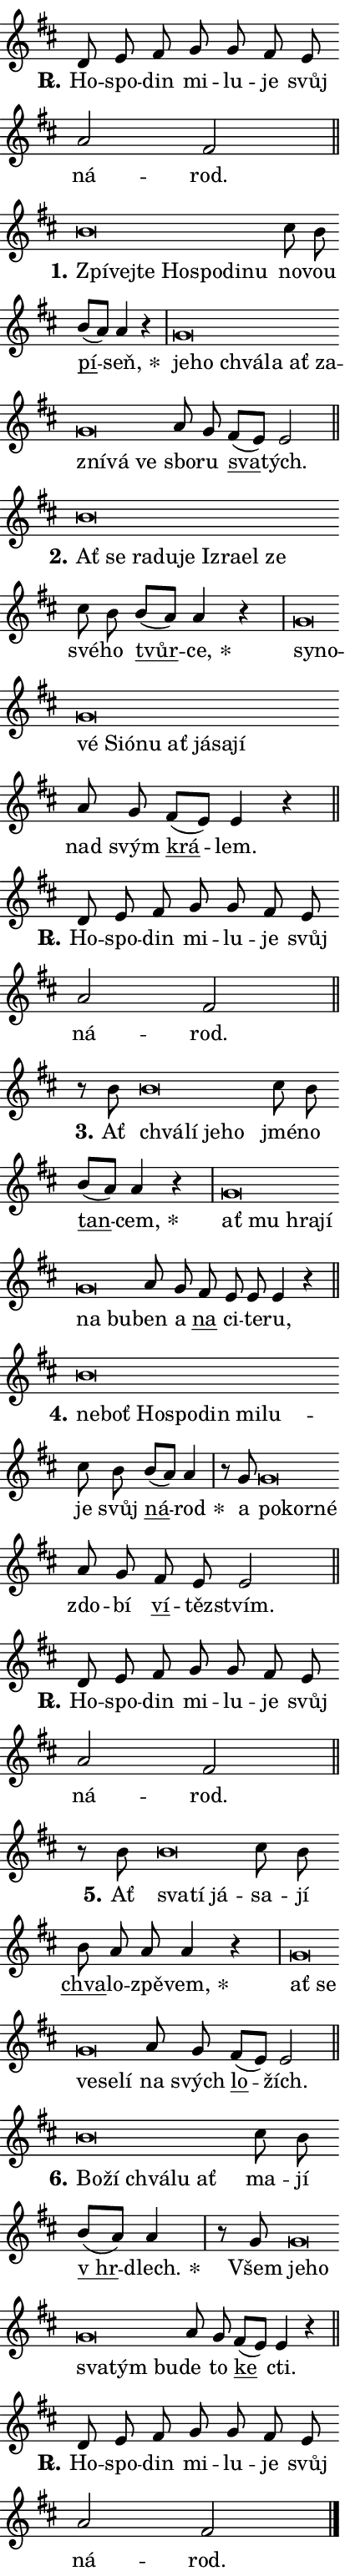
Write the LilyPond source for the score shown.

\version "2.24.0"
\header { tagline = "" }
\paper {
  indent = 0\cm
  top-margin = 0\cm
  right-margin = 0.13\cm % to fit lyric hyphens
  bottom-margin = 0\cm
  left-margin = 0\cm
  paper-width = 7\cm
  page-breaking = #ly:one-page-breaking
  system-system-spacing.basic-distance = #11
  score-system-spacing.basic-distance = #11
  ragged-last = ##f
}


%% Author: Thomas Morley
%% https://lists.gnu.org/archive/html/lilypond-user/2020-05/msg00002.html
#(define (line-position grob)
"Returns position of @var[grob} in current system:
   @code{'start}, if at first time-step
   @code{'end}, if at last time-step
   @code{'middle} otherwise
"
  (let* ((col (ly:item-get-column grob))
         (ln (ly:grob-object col 'left-neighbor))
         (rn (ly:grob-object col 'right-neighbor))
         (col-to-check-left (if (ly:grob? ln) ln col))
         (col-to-check-right (if (ly:grob? rn) rn col))
         (break-dir-left
           (and
             (ly:grob-property col-to-check-left 'non-musical #f)
             (ly:item-break-dir col-to-check-left)))
         (break-dir-right
           (and
             (ly:grob-property col-to-check-right 'non-musical #f)
             (ly:item-break-dir col-to-check-right))))
        (cond ((eqv? 1 break-dir-left) 'start)
              ((eqv? -1 break-dir-right) 'end)
              (else 'middle))))

#(define (tranparent-at-line-position vctor)
  (lambda (grob)
  "Relying on @code{line-position} select the relevant enry from @var{vctor}.
Used to determine transparency,"
    (case (line-position grob)
      ((end) (not (vector-ref vctor 0)))
      ((middle) (not (vector-ref vctor 1)))
      ((start) (not (vector-ref vctor 2))))))

noteHeadBreakVisibility =
#(define-music-function (break-visibility)(vector?)
"Makes @code{NoteHead}s transparent relying on @var{break-visibility}"
#{
  \override NoteHead.transparent =
    #(tranparent-at-line-position break-visibility)
#})

#(define delete-ledgers-for-transparent-note-heads
  (lambda (grob)
    "Reads whether a @code{NoteHead} is transparent.
If so this @code{NoteHead} is removed from @code{'note-heads} from
@var{grob}, which is supposed to be @code{LedgerLineSpanner}.
As a result ledgers are not printed for this @code{NoteHead}"
    (let* ((nhds-array (ly:grob-object grob 'note-heads))
           (nhds-list
             (if (ly:grob-array? nhds-array)
                 (ly:grob-array->list nhds-array)
                 '()))
           ;; Relies on the transparent-property being done before
           ;; Staff.LedgerLineSpanner.after-line-breaking is executed.
           ;; This is fragile ...
           (to-keep
             (remove
               (lambda (nhd)
                 (ly:grob-property nhd 'transparent #f))
               nhds-list)))
      ;; TODO find a better method to iterate over grob-arrays, similiar
      ;; to filter/remove etc for lists
      ;; For now rebuilt from scratch
      (set! (ly:grob-object grob 'note-heads)  '())
      (for-each
        (lambda (nhd)
          (ly:pointer-group-interface::add-grob grob 'note-heads nhd))
        to-keep))))

squashNotes = {
  \override NoteHead.X-extent = #'(-0.2 . 0.2)
  \override NoteHead.Y-extent = #'(-0.75 . 0)
  \override NoteHead.stencil =
    #(lambda (grob)
       (let ((pos (ly:grob-property grob 'staff-position)))
         (begin
           (if (< pos -7) (display "ERROR: Lower brevis then expected\n") (display "OK: Expected brevis position\n"))
           (if (<= pos -6) ly:text-interface::print ly:note-head::print))))
}
unSquashNotes = {
  \revert NoteHead.X-extent
  \revert NoteHead.Y-extent
  \revert NoteHead.stencil
}

hideNotes = \noteHeadBreakVisibility #begin-of-line-visible
unHideNotes = \noteHeadBreakVisibility #all-visible

% work-around for resetting accidentals
% https://lilypond.org/doc/v2.23/Documentation/notation/displaying-rhythms#unmetered-music
cadenzaMeasure = {
  \cadenzaOff
  \partial 1024 s1024
  \cadenzaOn
}

#(define-markup-command (accent layout props text) (markup?)
  "Underline accented syllable"
  (interpret-markup layout props
    #{\markup \override #'(offset . 4.3) \underline { #text }#}))

responsum = \markup \concat {
  "R" \hspace #-1.05 \path #0.1 #'((moveto 0 0.07) (lineto 0.9 0.8)) \hspace #0.05 "."
}

spaceSize = #0.6828661417322834 % exact space size for TeX Gyre Schola

\layout {
  \context {
    \Staff
    \remove "Time_signature_engraver"
    \override LedgerLineSpanner.after-line-breaking = #delete-ledgers-for-transparent-note-heads
  }
  \context {
    \Lyrics {
      \override LyricSpace.minimum-distance = \spaceSize
      \override LyricText.font-name = #"TeX Gyre Schola"
      \override LyricText.font-size = 1
      \override StanzaNumber.font-name = #"TeX Gyre Schola Bold"
      \override StanzaNumber.font-size = 1
    }
  }
  \context {
    \Score 
    \override NoteHead.text =
      #(lambda (grob) 
        (let ((pos (ly:grob-property grob 'staff-position)))
          #{\markup {
            \combine
              \halign #-0.55 \raise #(if (= pos -6) 0 0.5) \override #'(thickness . 2) \draw-line #'(3.2 . 0)
              \musicglyph "noteheads.sM1"
          }#}))
  }
}

% magnetic-lyrics.ily
%
%   written by
%     Jean Abou Samra <jean@abou-samra.fr>
%     Werner Lemberg <wl@gnu.org>
%
%   adapted by
%     Jiri Hon <jiri.hon@gmail.com>
%
% Version 2022-Apr-15

% https://www.mail-archive.com/lilypond-user@gnu.org/msg149350.html

#(define (Left_hyphen_pointer_engraver context)
   "Collect syllable-hyphen-syllable occurrences in lyrics and store
them in properties.  This engraver only looks to the left.  For
example, if the lyrics input is @code{foo -- bar}, it does the
following.

@itemize @bullet
@item
Set the @code{text} property of the @code{LyricHyphen} grob between
@q{foo} and @q{bar} to @code{foo}.

@item
Set the @code{left-hyphen} property of the @code{LyricText} grob with
text @q{foo} to the @code{LyricHyphen} grob between @q{foo} and
@q{bar}.
@end itemize

Use this auxiliary engraver in combination with the
@code{lyric-@/text::@/apply-@/magnetic-@/offset!} hook."
   (let ((hyphen #f)
         (text #f))
     (make-engraver
      (acknowledgers
       ((lyric-syllable-interface engraver grob source-engraver)
        (set! text grob)))
      (end-acknowledgers
       ((lyric-hyphen-interface engraver grob source-engraver)
        ;(when (not (grob::has-interface grob 'lyric-space-interface))
          (set! hyphen grob)));)
      ((stop-translation-timestep engraver)
       (when (and text hyphen)
         (ly:grob-set-object! text 'left-hyphen hyphen))
       (set! text #f)
       (set! hyphen #f)))))

#(define (lyric-text::apply-magnetic-offset! grob)
   "If the space between two syllables is less than the value in
property @code{LyricText@/.details@/.squash-threshold}, move the right
syllable to the left so that it gets concatenated with the left
syllable.

Use this function as a hook for
@code{LyricText@/.after-@/line-@/breaking} if the
@code{Left_@/hyphen_@/pointer_@/engraver} is active."
   (let ((hyphen (ly:grob-object grob 'left-hyphen #f)))
     (when hyphen
       (let ((left-text (ly:spanner-bound hyphen LEFT)))
         (when (grob::has-interface left-text 'lyric-syllable-interface)
           (let* ((common (ly:grob-common-refpoint grob left-text X))
                  (this-x-ext (ly:grob-extent grob common X))
                  (left-x-ext
                   (begin
                     ;; Trigger magnetism for left-text.
                     (ly:grob-property left-text 'after-line-breaking)
                     (ly:grob-extent left-text common X)))
                  ;; `delta` is the gap width between two syllables.
                  (delta (- (interval-start this-x-ext)
                            (interval-end left-x-ext)))
                  (details (ly:grob-property grob 'details))
                  (threshold (assoc-get 'squash-threshold details 0.2)))
             (when (< delta threshold)
               (let* (;; We have to manipulate the input text so that
                      ;; ligatures crossing syllable boundaries are not
                      ;; disabled.  For languages based on the Latin
                      ;; script this is essentially a beautification.
                      ;; However, for non-Western scripts it can be a
                      ;; necessity.
                      (lt (ly:grob-property left-text 'text))
                      (rt (ly:grob-property grob 'text))
                      (is-space (grob::has-interface hyphen 'lyric-space-interface))
                      (space (if is-space " " ""))
                      (extra-delta (if is-space spaceSize 0))
                      ;; Append new syllable.
                      (ltrt-space (if (and (string? lt) (string? rt))
                                (string-append lt space rt)
                                (make-concat-markup (list lt space rt))))
                      ;; Right-align `ltrt` to the right side.
                      (ltrt-space-markup (grob-interpret-markup
                               grob
                               (make-translate-markup
                                (cons (interval-length this-x-ext) 0)
                                (make-right-align-markup ltrt-space)))))
                 (begin
                   ;; Don't print `left-text`.
                   (ly:grob-set-property! left-text 'stencil #f)
                   ;; Set text and stencil (which holds all collected
                   ;; syllables so far) and shift it to the left.
                   (ly:grob-set-property! grob 'text ltrt-space)
                   (ly:grob-set-property! grob 'stencil ltrt-space-markup)
                   (ly:grob-translate-axis! grob (- (- delta extra-delta)) X))))))))))


#(define (lyric-hyphen::displace-bounds-first grob)
   ;; Make very sure this callback isn't triggered too early.
   (let ((left (ly:spanner-bound grob LEFT))
         (right (ly:spanner-bound grob RIGHT)))
     (ly:grob-property left 'after-line-breaking)
     (ly:grob-property right 'after-line-breaking)
     (ly:lyric-hyphen::print grob)))

squashThreshold = #0.4

\layout {
  \context {
    \Lyrics
    \consists #Left_hyphen_pointer_engraver
    \override LyricText.after-line-breaking =
      #lyric-text::apply-magnetic-offset!
    \override LyricHyphen.stencil = #lyric-hyphen::displace-bounds-first
    \override LyricText.details.squash-threshold = \squashThreshold
    \override LyricHyphen.minimum-distance = 0
    \override LyricHyphen.minimum-length = \squashThreshold
  }
}

squashText = \override LyricText.details.squash-threshold = 9999
unSquashText = \override LyricText.details.squash-threshold = \squashThreshold

leftText = \override LyricText.self-alignment-X = #LEFT
unLeftText = \revert LyricText.self-alignment-X

starOffset = #(lambda (grob) 
                (let ((x_offset (ly:self-alignment-interface::aligned-on-x-parent grob)))
                  (if (= x_offset 0) 0 (+ x_offset 1.2))))

star = #(define-music-function (syllable)(string?)
"Append star separator at the end of a syllable"
#{
  \once \override LyricText.X-offset = #starOffset
  \lyricmode { \markup {
    #syllable
    \override #'((font-name . "TeX Gyre Schola Bold")) \hspace #0.2 \lower #0.65 \larger "*"
  } }
#})

starAccent = #(define-music-function (syllable)(string?)
"Append star separator at the end of a syllable and make accent"
#{
  \once \override LyricText.X-offset = #starOffset
  \lyricmode { \markup {
    \accent #syllable
    \override #'((font-name . "TeX Gyre Schola Bold")) \hspace #0.2 \lower #0.65 \larger "*"
  } }
#})

breath = #(define-music-function (syllable)(string?)
"Append breathing indicator at the end of a syllable"
#{
  \lyricmode { \markup { #syllable "+" } }
#})

optionalBreath = #(define-music-function (syllable)(string?)
"Append optional breathing indicator at the end of a syllable"
#{
  \lyricmode { \markup { #syllable "(+)" } }
#})


\score {
    <<
        \new Voice = "melody" { \cadenzaOn \key d \major \relative { d'8 e fis g g \bar "" fis e \bar "" a2 fis \cadenzaMeasure \bar "||" \break } }
        \new Lyrics \lyricsto "melody" { \lyricmode { \set stanza = \responsum
Ho -- spo -- din mi -- lu -- je svůj ná -- rod. } }
    >>
    \layout {}
}

\score {
    <<
        \new Voice = "melody" { \cadenzaOn \key d \major \relative { \squashNotes b'\breve*1/16 \hideNotes \breve*1/16 \bar "" \breve*1/16 \bar "" \breve*1/16 \bar "" \breve*1/16 \bar "" \breve*1/16 \breve*1/16 \bar "" \unHideNotes \unSquashNotes cis8 b \bar "" b[( a)] a4 r \cadenzaMeasure \bar "|" \squashNotes g\breve*1/16 \hideNotes \breve*1/16 \bar "" \breve*1/16 \bar "" \breve*1/16 \bar "" \breve*1/16 \bar "" \breve*1/16 \bar "" \breve*1/16 \bar "" \breve*1/16 \breve*1/16 \bar "" \unHideNotes \unSquashNotes a8 g \bar "" fis[( e)] e2 \cadenzaMeasure \bar "||" \break } }
        \new Lyrics \lyricsto "melody" { \lyricmode { \set stanza = "1."
\leftText Zpí -- \squashText vej -- te Ho -- spo -- di -- nu \unLeftText \unSquashText no -- vou \markup \accent pí -- \star seň, \leftText je -- \squashText ho chvá -- la ať za -- zní -- vá ve \unLeftText \unSquashText sbo -- ru \markup \accent sva -- tých. } }
    >>
    \layout {}
}

\score {
    <<
        \new Voice = "melody" { \cadenzaOn \key d \major \relative { \squashNotes b'\breve*1/16 \hideNotes \breve*1/16 \bar "" \breve*1/16 \bar "" \breve*1/16 \bar "" \breve*1/16 \bar "" \breve*1/16 \bar "" \breve*1/16 \bar "" \breve*1/16 \breve*1/16 \bar "" \unHideNotes \unSquashNotes cis8 b \bar "" b[( a)] a4 r \cadenzaMeasure \bar "|" \squashNotes g\breve*1/16 \hideNotes \breve*1/16 \bar "" \breve*1/16 \bar "" \breve*1/16 \bar "" \breve*1/16 \bar "" \breve*1/16 \bar "" \breve*1/16 \bar "" \breve*1/16 \bar "" \breve*1/16 \breve*1/16 \bar "" \unHideNotes \unSquashNotes a8 g \bar "" fis[( e)] e4 r \cadenzaMeasure \bar "||" \break } }
        \new Lyrics \lyricsto "melody" { \lyricmode { \set stanza = "2."
\leftText Ať \squashText se ra -- du -- je Iz -- ra -- el ze \unLeftText \unSquashText své -- ho \markup \accent tvůr -- \star ce, \leftText sy -- \squashText no -- vé Si -- ó -- nu ať já -- sa -- jí \unLeftText \unSquashText nad svým \markup \accent krá -- lem. } }
    >>
    \layout {}
}

\score {
    <<
        \new Voice = "melody" { \cadenzaOn \key d \major \relative { d'8 e fis g g \bar "" fis e \bar "" a2 fis \cadenzaMeasure \bar "||" \break } }
        \new Lyrics \lyricsto "melody" { \lyricmode { \set stanza = \responsum
Ho -- spo -- din mi -- lu -- je svůj ná -- rod. } }
    >>
    \layout {}
}

\score {
    <<
        \new Voice = "melody" { \cadenzaOn \key d \major \relative { r8 b' \squashNotes b\breve*1/16 \hideNotes \breve*1/16 \bar "" \breve*1/16 \breve*1/16 \bar "" \unHideNotes \unSquashNotes cis8 b \bar "" b[( a)] a4 r \cadenzaMeasure \bar "|" \squashNotes g\breve*1/16 \hideNotes \breve*1/16 \bar "" \breve*1/16 \bar "" \breve*1/16 \bar "" \breve*1/16 \breve*1/16 \bar "" \unHideNotes \unSquashNotes a8 g \bar "" fis e e e4 r \cadenzaMeasure \bar "||" \break } }
        \new Lyrics \lyricsto "melody" { \lyricmode { \set stanza = "3."
Ať \leftText chvá -- \squashText lí je -- ho \unLeftText \unSquashText jmé -- no \markup \accent tan -- \star cem, \leftText ať \squashText mu hra -- jí na bu -- \unLeftText \unSquashText ben a \markup \accent na ci -- te -- ru, } }
    >>
    \layout {}
}

\score {
    <<
        \new Voice = "melody" { \cadenzaOn \key d \major \relative { \squashNotes b'\breve*1/16 \hideNotes \breve*1/16 \bar "" \breve*1/16 \bar "" \breve*1/16 \bar "" \breve*1/16 \bar "" \breve*1/16 \breve*1/16 \bar "" \unHideNotes \unSquashNotes cis8 b \bar "" b[( a)] a4 \cadenzaMeasure \bar "|" r8 g \squashNotes g\breve*1/16 \hideNotes \breve*1/16 \breve*1/16 \bar "" \unHideNotes \unSquashNotes a8 g \bar "" fis e e2 \cadenzaMeasure \bar "||" \break } }
        \new Lyrics \lyricsto "melody" { \lyricmode { \set stanza = "4."
\leftText ne -- \squashText boť Ho -- spo -- din mi -- lu -- \unLeftText \unSquashText je svůj \markup \accent ná -- \star rod a \leftText po -- \squashText kor -- né \unLeftText \unSquashText zdo -- bí \markup \accent ví -- těz -- stvím. } }
    >>
    \layout {}
}

\score {
    <<
        \new Voice = "melody" { \cadenzaOn \key d \major \relative { d'8 e fis g g \bar "" fis e \bar "" a2 fis \cadenzaMeasure \bar "||" \break } }
        \new Lyrics \lyricsto "melody" { \lyricmode { \set stanza = \responsum
Ho -- spo -- din mi -- lu -- je svůj ná -- rod. } }
    >>
    \layout {}
}

\score {
    <<
        \new Voice = "melody" { \cadenzaOn \key d \major \relative { r8 b' \squashNotes b\breve*1/16 \hideNotes \breve*1/16 \breve*1/16 \bar "" \unHideNotes \unSquashNotes cis8 b \bar "" b a a a4 r \cadenzaMeasure \bar "|" \squashNotes g\breve*1/16 \hideNotes \breve*1/16 \bar "" \breve*1/16 \bar "" \breve*1/16 \breve*1/16 \bar "" \unHideNotes \unSquashNotes a8 g \bar "" fis[( e)] e2 \cadenzaMeasure \bar "||" \break } }
        \new Lyrics \lyricsto "melody" { \lyricmode { \set stanza = "5."
Ať \leftText sva -- \squashText tí já -- \unLeftText \unSquashText sa -- jí \markup \accent chva -- lo -- zpě -- \star vem, \leftText ať \squashText se ve -- se -- lí \unLeftText \unSquashText na svých \markup \accent lo -- žích. } }
    >>
    \layout {}
}

\score {
    <<
        \new Voice = "melody" { \cadenzaOn \key d \major \relative { \squashNotes b'\breve*1/16 \hideNotes \breve*1/16 \bar "" \breve*1/16 \bar "" \breve*1/16 \breve*1/16 \bar "" \unHideNotes \unSquashNotes cis8 b \bar "" b[( a)] a4 \cadenzaMeasure \bar "|" r8 g \squashNotes g\breve*1/16 \hideNotes \breve*1/16 \bar "" \breve*1/16 \bar "" \breve*1/16 \breve*1/16 \bar "" \unHideNotes \unSquashNotes a8 g \bar "" fis[( e)] e4 r \cadenzaMeasure \bar "||" \break } }
        \new Lyrics \lyricsto "melody" { \lyricmode { \set stanza = "6."
\leftText Bo -- \squashText ží chvá -- lu ať \unLeftText \unSquashText ma -- jí \markup \accent "v hr" -- \star dlech. Všem \leftText je -- \squashText ho sva -- tým bu -- \unLeftText \unSquashText de to \markup \accent ke cti. } }
    >>
    \layout {}
}

\score {
    <<
        \new Voice = "melody" { \cadenzaOn \key d \major \relative { d'8 e fis g g \bar "" fis e \bar "" a2 fis \cadenzaMeasure \bar "||" \break } \bar "|." }
        \new Lyrics \lyricsto "melody" { \lyricmode { \set stanza = \responsum
Ho -- spo -- din mi -- lu -- je svůj ná -- rod. } }
    >>
    \layout {}
}
